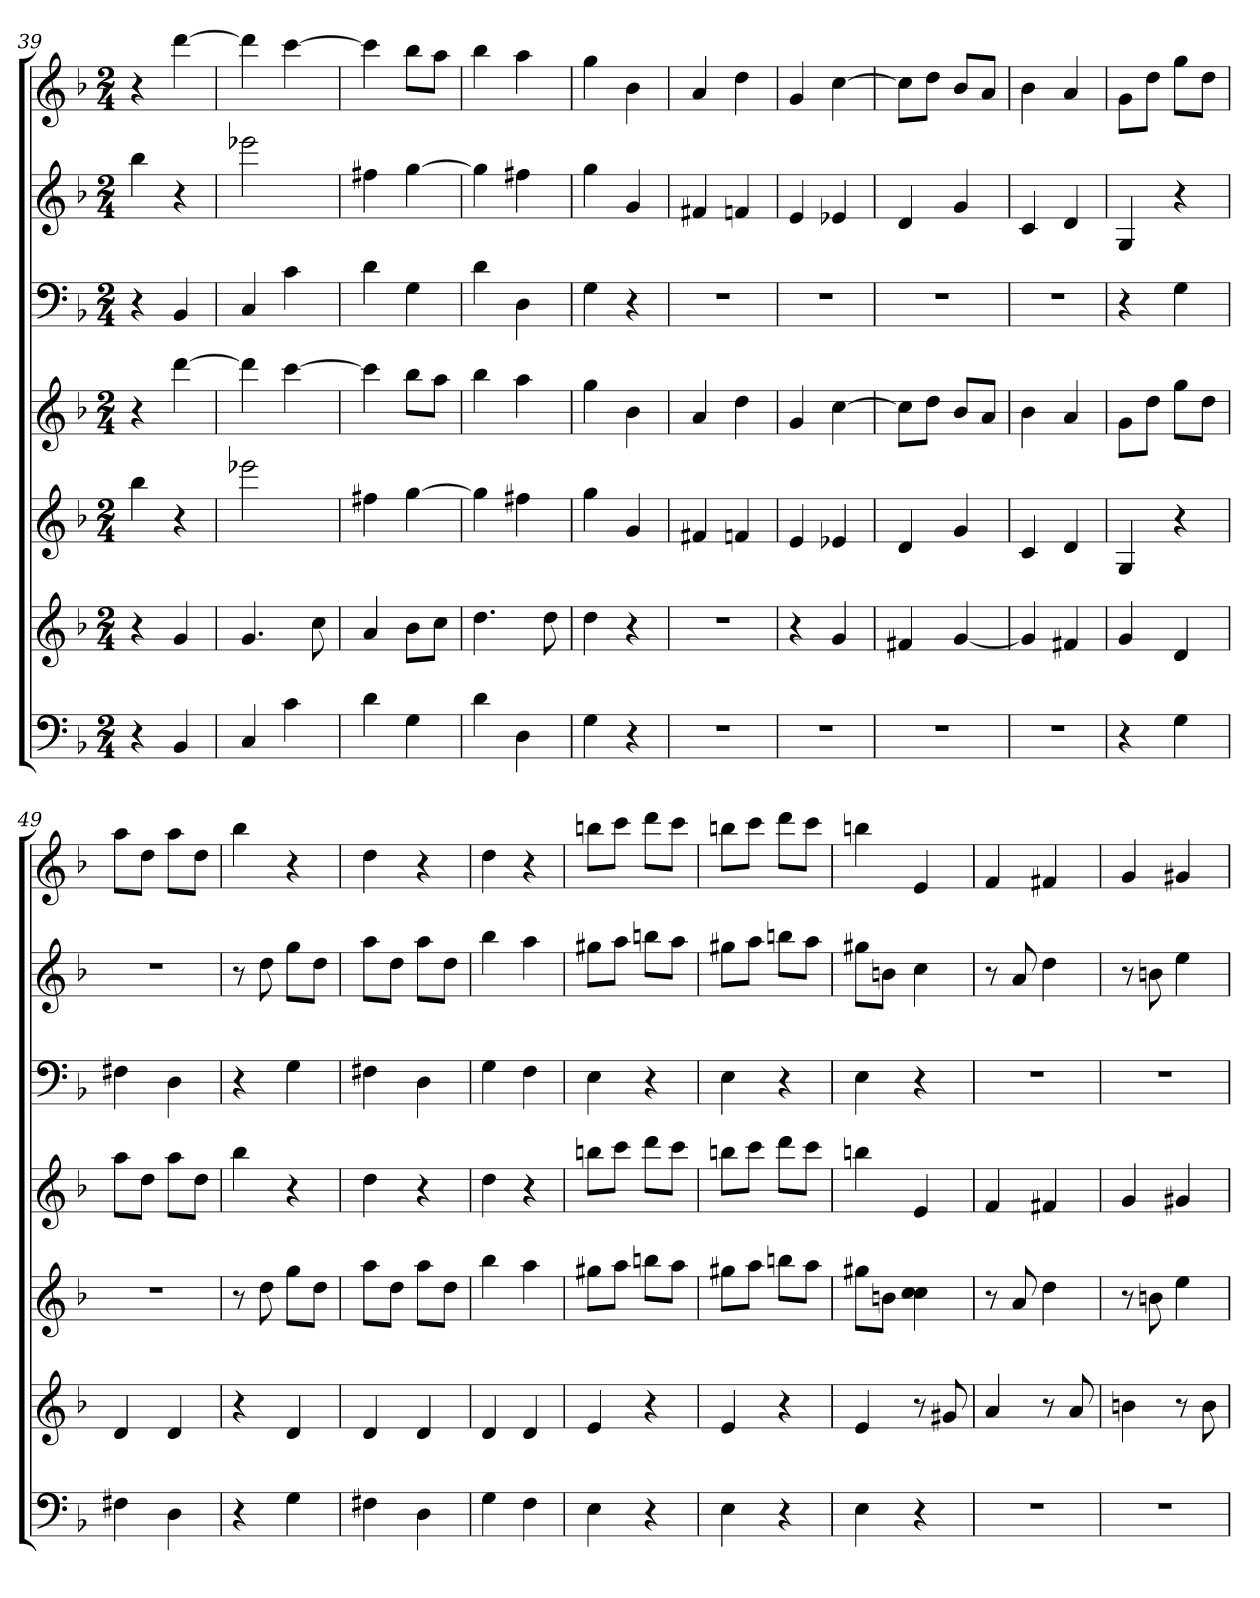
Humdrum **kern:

**kern	**kern	**kern	**kern	**kern	**kern	**kern
*part7	*part6	*part5	*part4	*part3	*part2	*part1
*staff7	*staff6	*staff5	*staff4	*staff3	*staff2	*staff1
*k[b-]	*k[b-]	*k[b-]	*k[b-]	*k[b-]	*k[b-]	*k[b-]
*d:	*d:	*d:	*d:	*d:	*d:	*d:
*M2/4	*M2/4	*M2/4	*M2/4	*M2/4	*M2/4	*M2/4
=39	=39	=39	=39	=39	=39	=39
4r	4r	4bb-	4r	4r	4bb-	4r
4BB-	4g	4r	[4ddd	4BB-	4r	[4ddd
=40	=40	=40	=40	=40	=40	=40
4C	4.g	2eee-X	4ddd]	4C	2eee-X	4ddd]
4c	.	.	[4ccc	4c	.	[4ccc
.	8cc	.	.	.	.	.
=41	=41	=41	=41	=41	=41	=41
4d	4a	4ff#X	4ccc]	4d	4ff#X	4ccc]
4G	8b-L	[4gg	8bb-L	4G	[4gg	8bb-L
.	8ccJ	.	8aaJ	.	.	8aaJ
=42	=42	=42	=42	=42	=42	=42
4d	4.dd	4gg]	4bb-	4d	4gg]	4bb-
4D	.	4ff#X	4aa	4D	4ff#X	4aa
.	8dd	.	.	.	.	.
=43	=43	=43	=43	=43	=43	=43
4G	4dd	4gg	4gg	4G	4gg	4gg
4r	4r	4g	4b-	4r	4g	4b-
=44	=44	=44	=44	=44	=44	=44
2r	2r	4f#X	4a	2r	4f#X	4a
.	.	4fn	4dd	.	4fn	4dd
=45	=45	=45	=45	=45	=45	=45
2r	4r	4e	4g	2r	4e	4g
.	4g	4e-X	[4cc	.	4e-X	[4cc
=46	=46	=46	=46	=46	=46	=46
2r	4f#X	4d	8ccL]	2r	4d	8ccL]
.	.	.	8ddJ	.	.	8ddJ
.	[4g	4g	8b-L	.	4g	8b-L
.	.	.	8aJ	.	.	8aJ
=47	=47	=47	=47	=47	=47	=47
2r	4g]	4c	4b-	2r	4c	4b-
.	4f#X	4d	4a	.	4d	4a
=48	=48	=48	=48	=48	=48	=48
4r	4g	4G	8gL	4r	4G	8gL
.	.	.	8ddJ	.	.	8ddJ
4G	4d	4r	8ggL	4G	4r	8ggL
.	.	.	8ddJ	.	.	8ddJ
=49	=49	=49	=49	=49	=49	=49
4F#X	4d	2r	8aaL	4F#X	2r	8aaL
.	.	.	8ddJ	.	.	8ddJ
4D	4d	.	8aaL	4D	.	8aaL
.	.	.	8ddJ	.	.	8ddJ
=50	=50	=50	=50	=50	=50	=50
4r	4r	8r	4bb-	4r	8r	4bb-
.	.	8dd	.	.	8dd	.
4G	4d	8ggL	4r	4G	8ggL	4r
.	.	8ddJ	.	.	8ddJ	.
=51	=51	=51	=51	=51	=51	=51
4F#X	4d	8aaL	4dd	4F#X	8aaL	4dd
.	.	8ddJ	.	.	8ddJ	.
4D	4d	8aaL	4r	4D	8aaL	4r
.	.	8ddJ	.	.	8ddJ	.
=52	=52	=52	=52	=52	=52	=52
4G	4d	4bb-	4dd	4G	4bb-	4dd
4F	4d	4aa	4r	4F	4aa	4r
=53	=53	=53	=53	=53	=53	=53
4E	4e	8gg#XL	8bbnL	4E	8gg#XL	8bbnL
.	.	8aaJ	8cccJ	.	8aaJ	8cccJ
4r	4r	8bbnL	8dddL	4r	8bbnL	8dddL
.	.	8aaJ	8cccJ	.	8aaJ	8cccJ
=54	=54	=54	=54	=54	=54	=54
4E	4e	8gg#XL	8bbnL	4E	8gg#XL	8bbnL
.	.	8aaJ	8cccJ	.	8aaJ	8cccJ
4r	4r	8bbnL	8dddL	4r	8bbnL	8dddL
.	.	8aaJ	8cccJ	.	8aaJ	8cccJ
=55	=55	=55	=55	=55	=55	=55
4E	4e	8gg#XL	4bbn	4E	8gg#XL	4bbn
.	.	8bnJ	.	.	8bnJ	.
4r	8r	4cc 4cc	4e	4r	4cc	4e
.	8g#X	.	.	.	.	.
=56	=56	=56	=56	=56	=56	=56
2r	4a	8r	4f	2r	8r	4f
.	.	8a	.	.	8a	.
.	8r	4dd	4f#X	.	4dd	4f#X
.	8a	.	.	.	.	.
=57	=57	=57	=57	=57	=57	=57
2r	4bn	8r	4g	2r	8r	4g
.	.	8bn	.	.	8bn	.
.	8r	4ee	4g#X	.	4ee	4g#X
.	8b	.	.	.	.	.
=	=	=	=	=	=	=
*-	*-	*-	*-	*-	*-	*-
